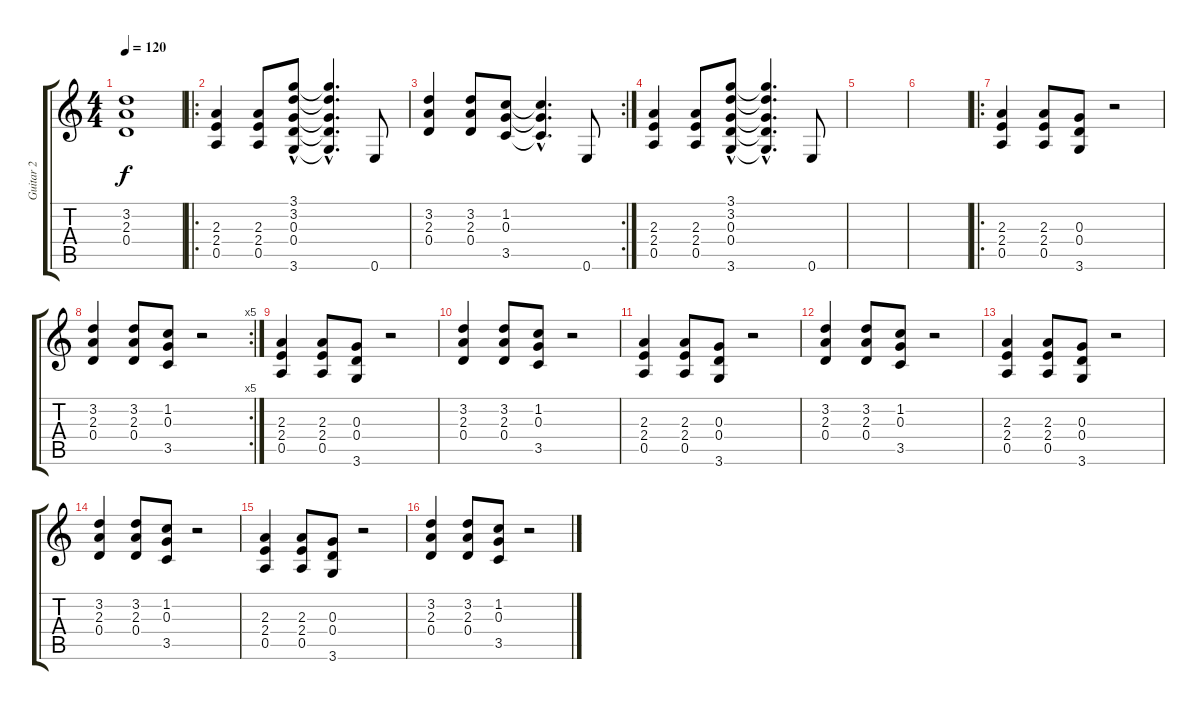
\track ("Guitar 2" "Guitar 2") {instrument distortionguitar}
\staff {score tabs}
\tuning (E4 B3 G3 D3 A2 E2) {hide}
\ts (4 4)
\tempo 120
\clef g2
\ks c
(3.2{t} 2.3{t} 0.4{t}).1{dy f} |
\ro
(2.3 2.4 0.5).4 (2.3 2.4 0.5).8 (3.1 3.2 0.3 0.4{hac} 3.6).8 (3.1{hac t} 3.2{hac t} 0.3{hac t} 0.4{hac t} 3.6{hac t}).4{d} 0.6.8 |
\rc 2
(3.2 2.3 0.4).4 (3.2 2.3 0.4).8 (1.2 0.3 3.5).8 (1.2{hac t} 0.3{hac t} 3.5{hac t}).4{d} 0.6.8 |
(2.3 2.4 0.5).4 (2.3 2.4 0.5).8 (3.1 3.2 0.3 0.4{hac} 3.6).8 (3.1{hac t} 3.2{hac t} 0.3{hac t} 0.4{hac t} 3.6{hac t}).4{d} 0.6.8 |
|
|
\ro
(2.3 2.4 0.5).4 (2.3 2.4 0.5).8 (0.3 0.4 3.6).8 r.2 |
\rc 5
(3.2 2.3 0.4).4 (3.2 2.3 0.4).8 (1.2 0.3 3.5).8 r.2 |
(2.3 2.4 0.5).4 (2.3 2.4 0.5).8 (0.3 0.4 3.6).8 r.2 |
(3.2 2.3 0.4).4 (3.2 2.3 0.4).8 (1.2 0.3 3.5).8 r.2 |
(2.3 2.4 0.5).4 (2.3 2.4 0.5).8 (0.3 0.4 3.6).8 r.2 |
(3.2 2.3 0.4).4 (3.2 2.3 0.4).8 (1.2 0.3 3.5).8 r.2 |
(2.3 2.4 0.5).4 (2.3 2.4 0.5).8 (0.3 0.4 3.6).8 r.2 |
(3.2 2.3 0.4).4 (3.2 2.3 0.4).8 (1.2 0.3 3.5).8 r.2 |
(2.3 2.4 0.5).4 (2.3 2.4 0.5).8 (0.3 0.4 3.6).8 r.2 |
(3.2 2.3 0.4).4 (3.2 2.3 0.4).8 (1.2 0.3 3.5).8 r.2
